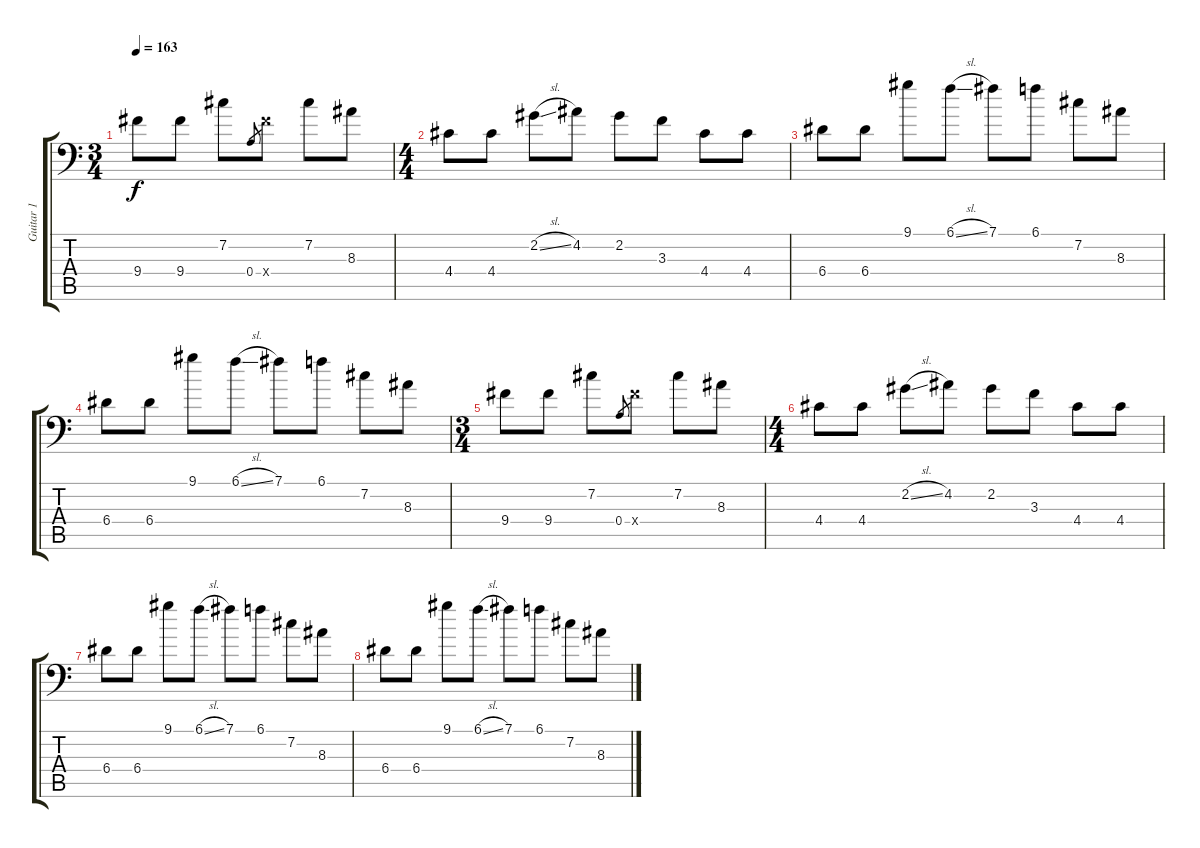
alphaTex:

\track ("Guitar 1" "Guitar 1") {instrument distortionguitar}
\staff {score tabs}
\tuning (B3 Gb3 D3 A2 E2 A1) {hide}
\ts (3 4)
\tempo 163
\clef f4
\ks c
9.4.8{dy f volume 13} 9.4.8 7.2.8 0.4.8{gr} 9.4{x}.8 7.2.8 8.3.8 |
\ts (4 4)
4.4.8 4.4.8 2.2{sl}.8 4.2.8 2.2.8 3.3.8 4.4.8 4.4.8 |
6.4.8 6.4.8 9.1.8 6.1{sl}.8 7.1.8 6.1.8 7.2.8 8.3.8 |
6.4.8 6.4.8 9.1.8 6.1{sl}.8 7.1.8 6.1.8 7.2.8 8.3.8 |
\ts (3 4)
9.4.8{volume 13} 9.4.8 7.2.8 0.4.8{gr} 9.4{x}.8 7.2.8 8.3.8 |
\ts (4 4)
4.4.8 4.4.8 2.2{sl}.8 4.2.8 2.2.8 3.3.8 4.4.8 4.4.8 |
6.4.8 6.4.8 9.1.8 6.1{sl}.8 7.1.8 6.1.8 7.2.8 8.3.8 |
6.4.8 6.4.8 9.1.8 6.1{sl}.8 7.1.8 6.1.8 7.2.8 8.3.8
